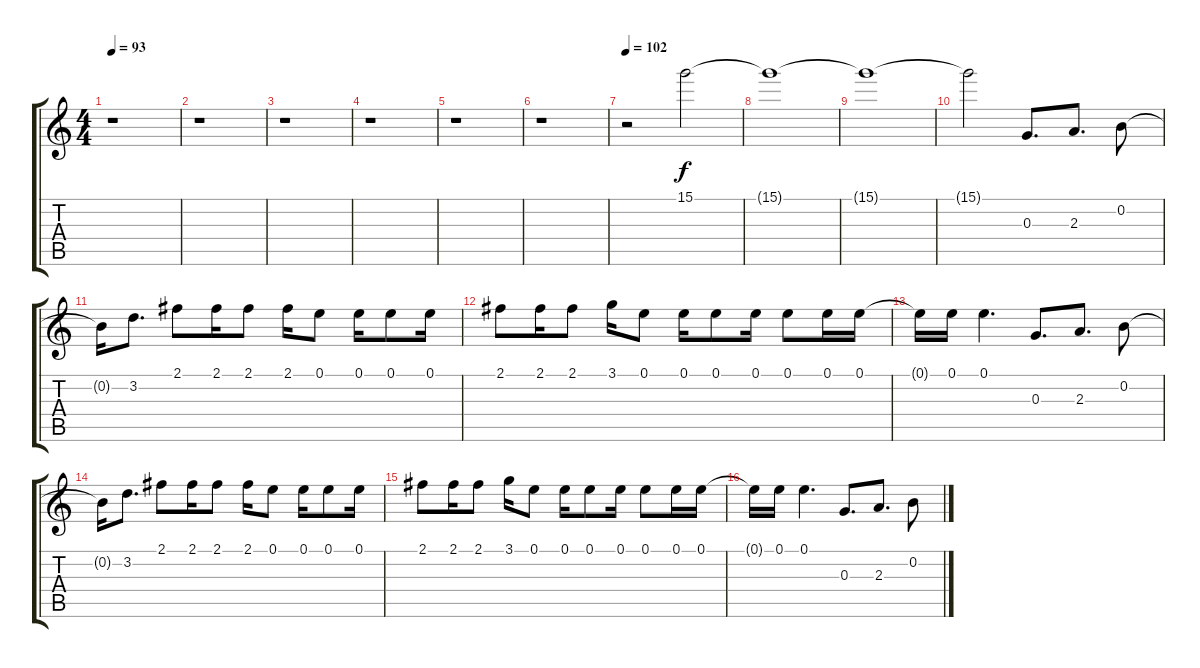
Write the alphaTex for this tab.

\track "" {instrument distortionguitar}
\staff {score tabs}
\tuning (E4 B3 G3 D3 A2 E2) {hide}
\ts (4 4)
\tempo 93
\clef g2
\ks c
r.1{dy f} |
r.1 |
r.1 |
r.1 |
r.1 |
r.1 |
\tempo 102
r.2 15.1.2 |
15.1{t}.1 |
15.1{t}.1 |
15.1{t}.2 0.3.8{d} 2.3.8{d} 0.2.8 |
0.2{t}.16 3.2.8{d} 2.1.8 2.1.16 2.1.8 2.1.16 0.1.8 0.1.16 0.1.8 0.1.16 |
2.1.8 2.1.16 2.1.8 3.1.16 0.1.8 0.1.16 0.1.8 0.1.16 0.1.8 0.1.16 0.1.16 |
0.1{t}.16 0.1.16 0.1.4{d} 0.3.8{d} 2.3.8{d} 0.2.8 |
0.2{t}.16 3.2.8{d} 2.1.8 2.1.16 2.1.8 2.1.16 0.1.8 0.1.16 0.1.8 0.1.16 |
2.1.8 2.1.16 2.1.8 3.1.16 0.1.8 0.1.16 0.1.8 0.1.16 0.1.8 0.1.16 0.1.16 |
0.1{t}.16 0.1.16 0.1.4{d} 0.3.8{d} 2.3.8{d} 0.2.8
